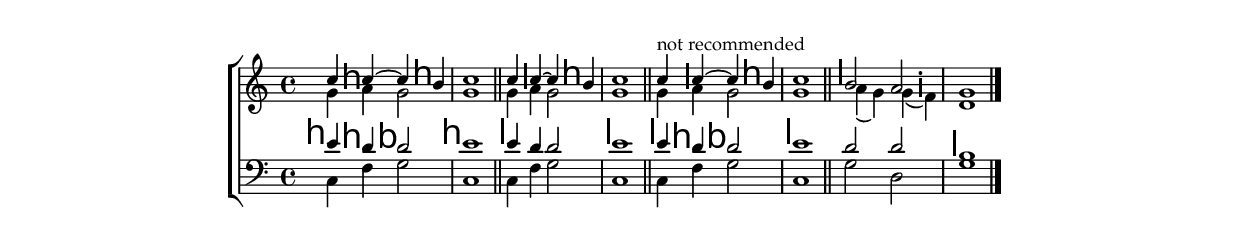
\version "2.24.1"
\include "tuning.ily"
\include "layout.ily"

%% Content 1
XS = \relative c'' { c4  c~ c bM c1  }
XA = \relative c'' { g4  aM g2   g1  } 
XT = \relative c'  { eM4 dM d2   eM1 }
XB = \relative c   { c4  f  g2   c,1 }

%% Content 2
YS = \relative c'' { c4   c~ c bM c1   }
YA = \relative c'' { g4   asP  g2 g1   }
YT = \relative c'  { esP4 d    d2 esP1 }
YB = \relative c   { c4   f    g2 c,1  }

%% Content 3
ZS = \relative c'' { c4^"not recommended" c~ c bM c1   }
ZA = \relative c'' { g4                   asP  g2 g1   }
ZT = \relative c'  { esP4                 dM   d2 esP1 }
ZB = \relative c   { c4                   f    g2 c,1  }

%% Content 4
AS = \relative c'' { besP2  a        g1    }
AA = \relative c'' { a4( g) g( fisM) d1    } 
AT = \relative c'  { d2     d        besP1 }
AB = \relative c'  { g2     d        g1    }

%% MIDI 1
\book {
  \bookOutputSuffix "1"
  \score {
    <<
      \new Staff \with {midiInstrument = #"oboe"} << \XS >>
      \new Staff \with {midiInstrument = #"oboe"} << \XA >>
      \new Staff \with {midiInstrument = #"oboe"} << \XT >>
      \new Staff \with {midiInstrument = #"oboe"} << \XB >>
    >>
    \midi { \tempo 4 = 60 }
  }
}

%% MIDI 2
\book {
  \bookOutputSuffix "2"
  \score {
    <<
      \new Staff \with {midiInstrument = #"oboe"} << \YS >>
      \new Staff \with {midiInstrument = #"oboe"} << \YA >>
      \new Staff \with {midiInstrument = #"oboe"} << \YT >>
      \new Staff \with {midiInstrument = #"oboe"} << \YB >>
    >>
    \midi { \tempo 4 = 60 }
  }
}

%% MIDI 3
\book {
  \bookOutputSuffix "3"
  \score {
    <<
      \new Staff \with {midiInstrument = #"oboe"} << \ZS >>
      \new Staff \with {midiInstrument = #"oboe"} << \ZA >>
      \new Staff \with {midiInstrument = #"oboe"} << \ZT >>
      \new Staff \with {midiInstrument = #"oboe"} << \ZB >>
    >>
    \midi { \tempo 4 = 60 }
  }
}

%% MIDI 4
\book {
  \bookOutputSuffix "4"
  \score {
    <<
      \new Staff \with {midiInstrument = #"oboe"} << \AS >>
      \new Staff \with {midiInstrument = #"oboe"} << \AA >>
      \new Staff \with {midiInstrument = #"oboe"} << \AT >>
      \new Staff \with {midiInstrument = #"oboe"} << \AB >>
    >>
    \midi { \tempo 4 = 60 }
  }
}

%% Control the PDF output.
%% PDF (the just one, with HE accidentals)
\score {
  \new ChoirStaff
  <<
    \new Staff << {
      << \XS \\ \XA >> \bar "||"
      << \YS \\ \YA >> \bar "||"
      << \ZS \\ \ZA >> \bar "||"
      << \AS \\ \AA >> \bar "|." } >>
    \new Staff << \clef "bass" {
      << \XT \\ \XB >> \bar "||"
      << \YT \\ \YB >> \bar "||"
      << \ZT \\ \ZB >> \bar "||"
      << \AT \\ \AB >> \bar "|."} >>
  >>
  \layout{}
}
